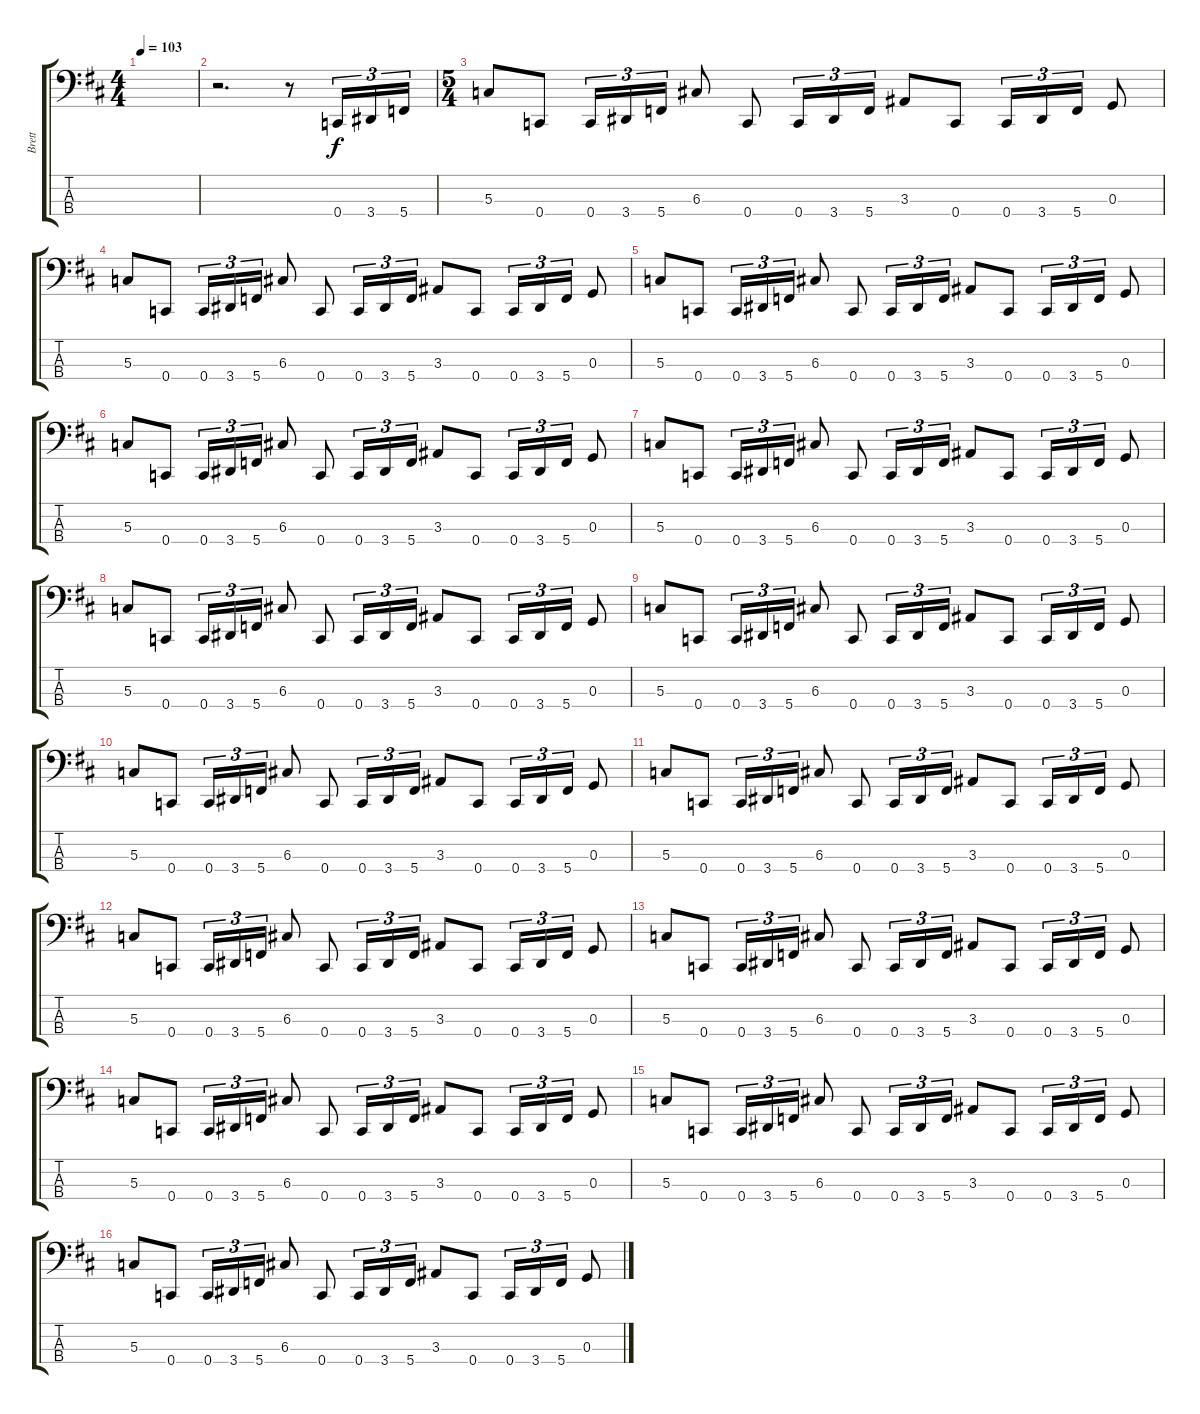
\track ("Brett" "Brett") {instrument electricbasspick}
\staff {score tabs}
\tuning (F2 C2 G1 C1) {hide}
\ts (4 4)
\tempo 103
\clef f4
\ks d
|
r.2{d} r.8 0.4.16{tu (3 2)} 3.4.16{tu (3 2)} 5.4.16{tu (3 2)} |
\ts (5 4)
5.3.8 0.4.8 0.4.16{tu (3 2)} 3.4.16{tu (3 2)} 5.4.16{tu (3 2)} 6.3.8 0.4.8 0.4.16{tu (3 2)} 3.4.16{tu (3 2)} 5.4.16{tu (3 2)} 3.3.8 0.4.8 0.4.16{tu (3 2)} 3.4.16{tu (3 2)} 5.4.16{tu (3 2)} 0.3.8 |
5.3.8 0.4.8 0.4.16{tu (3 2)} 3.4.16{tu (3 2)} 5.4.16{tu (3 2)} 6.3.8 0.4.8 0.4.16{tu (3 2)} 3.4.16{tu (3 2)} 5.4.16{tu (3 2)} 3.3.8 0.4.8 0.4.16{tu (3 2)} 3.4.16{tu (3 2)} 5.4.16{tu (3 2)} 0.3.8 |
5.3.8 0.4.8 0.4.16{tu (3 2)} 3.4.16{tu (3 2)} 5.4.16{tu (3 2)} 6.3.8 0.4.8 0.4.16{tu (3 2)} 3.4.16{tu (3 2)} 5.4.16{tu (3 2)} 3.3.8 0.4.8 0.4.16{tu (3 2)} 3.4.16{tu (3 2)} 5.4.16{tu (3 2)} 0.3.8 |
5.3.8 0.4.8 0.4.16{tu (3 2)} 3.4.16{tu (3 2)} 5.4.16{tu (3 2)} 6.3.8 0.4.8 0.4.16{tu (3 2)} 3.4.16{tu (3 2)} 5.4.16{tu (3 2)} 3.3.8 0.4.8 0.4.16{tu (3 2)} 3.4.16{tu (3 2)} 5.4.16{tu (3 2)} 0.3.8 |
5.3.8 0.4.8 0.4.16{tu (3 2)} 3.4.16{tu (3 2)} 5.4.16{tu (3 2)} 6.3.8 0.4.8 0.4.16{tu (3 2)} 3.4.16{tu (3 2)} 5.4.16{tu (3 2)} 3.3.8 0.4.8 0.4.16{tu (3 2)} 3.4.16{tu (3 2)} 5.4.16{tu (3 2)} 0.3.8 |
5.3.8 0.4.8 0.4.16{tu (3 2)} 3.4.16{tu (3 2)} 5.4.16{tu (3 2)} 6.3.8 0.4.8 0.4.16{tu (3 2)} 3.4.16{tu (3 2)} 5.4.16{tu (3 2)} 3.3.8 0.4.8 0.4.16{tu (3 2)} 3.4.16{tu (3 2)} 5.4.16{tu (3 2)} 0.3.8 |
5.3.8 0.4.8 0.4.16{tu (3 2)} 3.4.16{tu (3 2)} 5.4.16{tu (3 2)} 6.3.8 0.4.8 0.4.16{tu (3 2)} 3.4.16{tu (3 2)} 5.4.16{tu (3 2)} 3.3.8 0.4.8 0.4.16{tu (3 2)} 3.4.16{tu (3 2)} 5.4.16{tu (3 2)} 0.3.8 |
5.3.8 0.4.8 0.4.16{tu (3 2)} 3.4.16{tu (3 2)} 5.4.16{tu (3 2)} 6.3.8 0.4.8 0.4.16{tu (3 2)} 3.4.16{tu (3 2)} 5.4.16{tu (3 2)} 3.3.8 0.4.8 0.4.16{tu (3 2)} 3.4.16{tu (3 2)} 5.4.16{tu (3 2)} 0.3.8 |
5.3.8 0.4.8 0.4.16{tu (3 2)} 3.4.16{tu (3 2)} 5.4.16{tu (3 2)} 6.3.8 0.4.8 0.4.16{tu (3 2)} 3.4.16{tu (3 2)} 5.4.16{tu (3 2)} 3.3.8 0.4.8 0.4.16{tu (3 2)} 3.4.16{tu (3 2)} 5.4.16{tu (3 2)} 0.3.8 |
5.3.8 0.4.8 0.4.16{tu (3 2)} 3.4.16{tu (3 2)} 5.4.16{tu (3 2)} 6.3.8 0.4.8 0.4.16{tu (3 2)} 3.4.16{tu (3 2)} 5.4.16{tu (3 2)} 3.3.8 0.4.8 0.4.16{tu (3 2)} 3.4.16{tu (3 2)} 5.4.16{tu (3 2)} 0.3.8 |
5.3.8 0.4.8 0.4.16{tu (3 2)} 3.4.16{tu (3 2)} 5.4.16{tu (3 2)} 6.3.8 0.4.8 0.4.16{tu (3 2)} 3.4.16{tu (3 2)} 5.4.16{tu (3 2)} 3.3.8 0.4.8 0.4.16{tu (3 2)} 3.4.16{tu (3 2)} 5.4.16{tu (3 2)} 0.3.8 |
5.3.8 0.4.8 0.4.16{tu (3 2)} 3.4.16{tu (3 2)} 5.4.16{tu (3 2)} 6.3.8 0.4.8 0.4.16{tu (3 2)} 3.4.16{tu (3 2)} 5.4.16{tu (3 2)} 3.3.8 0.4.8 0.4.16{tu (3 2)} 3.4.16{tu (3 2)} 5.4.16{tu (3 2)} 0.3.8 |
5.3.8 0.4.8 0.4.16{tu (3 2)} 3.4.16{tu (3 2)} 5.4.16{tu (3 2)} 6.3.8 0.4.8 0.4.16{tu (3 2)} 3.4.16{tu (3 2)} 5.4.16{tu (3 2)} 3.3.8 0.4.8 0.4.16{tu (3 2)} 3.4.16{tu (3 2)} 5.4.16{tu (3 2)} 0.3.8 |
5.3.8 0.4.8 0.4.16{tu (3 2)} 3.4.16{tu (3 2)} 5.4.16{tu (3 2)} 6.3.8 0.4.8 0.4.16{tu (3 2)} 3.4.16{tu (3 2)} 5.4.16{tu (3 2)} 3.3.8 0.4.8 0.4.16{tu (3 2)} 3.4.16{tu (3 2)} 5.4.16{tu (3 2)} 0.3.8
